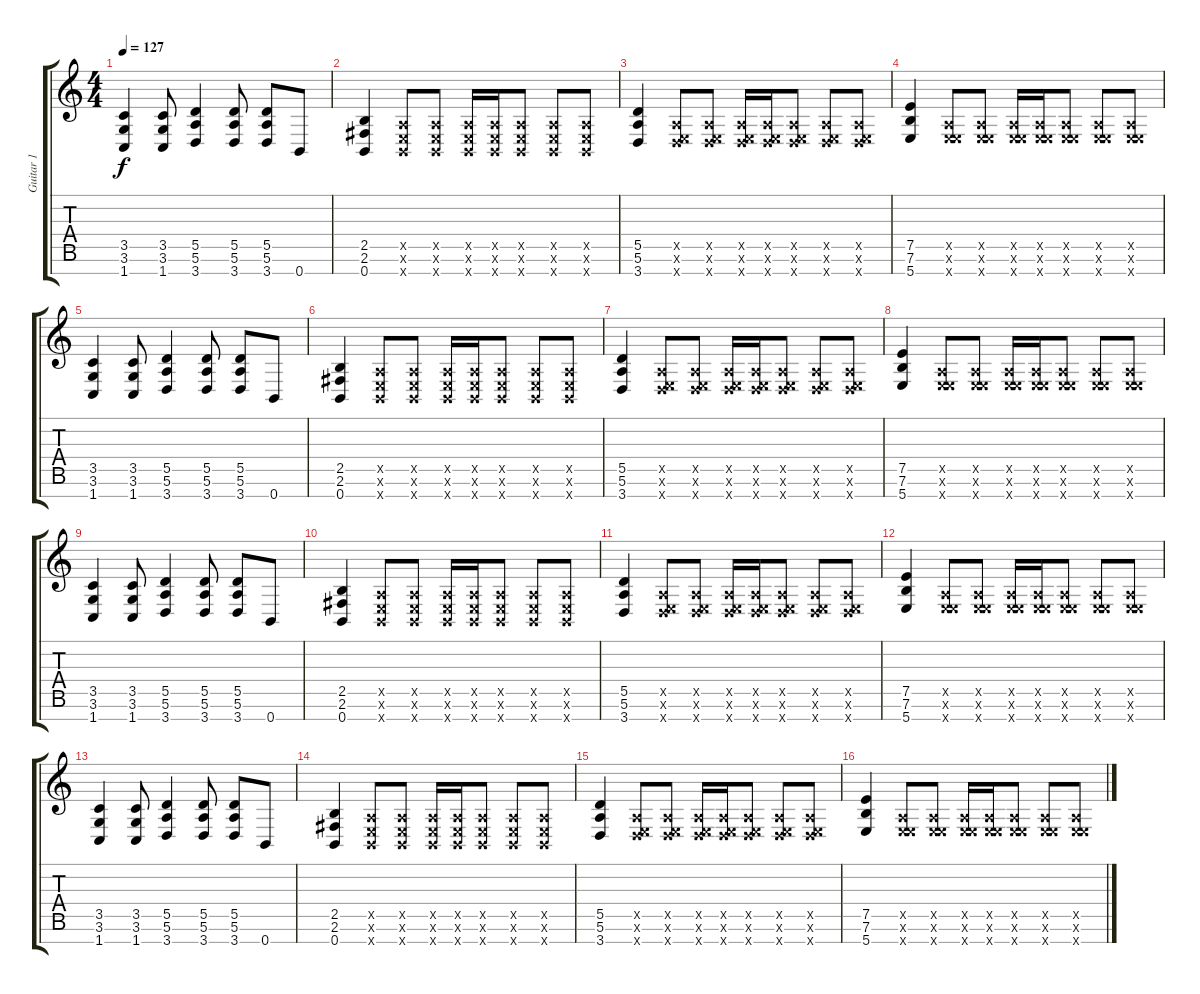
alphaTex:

\track ("Guitar 1" "Guitar 1") {instrument distortionguitar}
\staff {score tabs}
\tuning (E4 B3 G3 D3 A2 E2 B1) {hide}
\ts (4 4)
\tempo 127
\clef g2
\ks c
(3.5 3.6 1.7).4{dy f} (3.5 3.6 1.7).8 (5.5 5.6 3.7).4 (5.5 5.6 3.7).8 (5.5 5.6 3.7).8 0.7.8 |
(2.5 2.6 0.7).4 (0.5{x} 0.6{x} 0.7{x}).8 (0.5{x} 0.6{x} 0.7{x}).8 (0.5{x} 0.6{x} 0.7{x}).16 (0.5{x} 0.6{x} 0.7{x}).16 (0.5{x} 0.6{x} 0.7{x}).8 (0.5{x} 0.6{x} 0.7{x}).8 (0.5{x} 0.6{x} 0.7{x}).8 |
(5.5 5.6 3.7).4 (0.5{x} 0.6{x} 3.7{x}).8 (0.5{x} 0.6{x} 3.7{x}).8 (0.5{x} 0.6{x} 3.7{x}).16 (0.5{x} 0.6{x} 3.7{x}).16 (0.5{x} 0.6{x} 3.7{x}).8 (0.5{x} 0.6{x} 3.7{x}).8 (0.5{x} 0.6{x} 3.7{x}).8 |
(7.5 7.6 5.7).4 (0.5{x} 0.6{x} 5.7{x}).8 (0.5{x} 0.6{x} 5.7{x}).8 (0.5{x} 0.6{x} 5.7{x}).16 (0.5{x} 0.6{x} 5.7{x}).16 (0.5{x} 0.6{x} 5.7{x}).8 (0.5{x} 0.6{x} 5.7{x}).8 (0.5{x} 0.6{x} 5.7{x}).8 |
(3.5 3.6 1.7).4 (3.5 3.6 1.7).8 (5.5 5.6 3.7).4 (5.5 5.6 3.7).8 (5.5 5.6 3.7).8 0.7.8 |
(2.5 2.6 0.7).4 (0.5{x} 0.6{x} 0.7{x}).8 (0.5{x} 0.6{x} 0.7{x}).8 (0.5{x} 0.6{x} 0.7{x}).16 (0.5{x} 0.6{x} 0.7{x}).16 (0.5{x} 0.6{x} 0.7{x}).8 (0.5{x} 0.6{x} 0.7{x}).8 (0.5{x} 0.6{x} 0.7{x}).8 |
(5.5 5.6 3.7).4 (0.5{x} 0.6{x} 3.7{x}).8 (0.5{x} 0.6{x} 3.7{x}).8 (0.5{x} 0.6{x} 3.7{x}).16 (0.5{x} 0.6{x} 3.7{x}).16 (0.5{x} 0.6{x} 3.7{x}).8 (0.5{x} 0.6{x} 3.7{x}).8 (0.5{x} 0.6{x} 3.7{x}).8 |
(7.5 7.6 5.7).4 (0.5{x} 0.6{x} 5.7{x}).8 (0.5{x} 0.6{x} 5.7{x}).8 (0.5{x} 0.6{x} 5.7{x}).16 (0.5{x} 0.6{x} 5.7{x}).16 (0.5{x} 0.6{x} 5.7{x}).8 (0.5{x} 0.6{x} 5.7{x}).8 (0.5{x} 0.6{x} 5.7{x}).8 |
(3.5 3.6 1.7).4 (3.5 3.6 1.7).8 (5.5 5.6 3.7).4 (5.5 5.6 3.7).8 (5.5 5.6 3.7).8 0.7.8 |
(2.5 2.6 0.7).4 (0.5{x} 0.6{x} 0.7{x}).8 (0.5{x} 0.6{x} 0.7{x}).8 (0.5{x} 0.6{x} 0.7{x}).16 (0.5{x} 0.6{x} 0.7{x}).16 (0.5{x} 0.6{x} 0.7{x}).8 (0.5{x} 0.6{x} 0.7{x}).8 (0.5{x} 0.6{x} 0.7{x}).8 |
(5.5 5.6 3.7).4 (0.5{x} 0.6{x} 3.7{x}).8 (0.5{x} 0.6{x} 3.7{x}).8 (0.5{x} 0.6{x} 3.7{x}).16 (0.5{x} 0.6{x} 3.7{x}).16 (0.5{x} 0.6{x} 3.7{x}).8 (0.5{x} 0.6{x} 3.7{x}).8 (0.5{x} 0.6{x} 3.7{x}).8 |
(7.5 7.6 5.7).4 (0.5{x} 0.6{x} 5.7{x}).8 (0.5{x} 0.6{x} 5.7{x}).8 (0.5{x} 0.6{x} 5.7{x}).16 (0.5{x} 0.6{x} 5.7{x}).16 (0.5{x} 0.6{x} 5.7{x}).8 (0.5{x} 0.6{x} 5.7{x}).8 (0.5{x} 0.6{x} 5.7{x}).8 |
(3.5 3.6 1.7).4 (3.5 3.6 1.7).8 (5.5 5.6 3.7).4 (5.5 5.6 3.7).8 (5.5 5.6 3.7).8 0.7.8 |
(2.5 2.6 0.7).4 (0.5{x} 0.6{x} 0.7{x}).8 (0.5{x} 0.6{x} 0.7{x}).8 (0.5{x} 0.6{x} 0.7{x}).16 (0.5{x} 0.6{x} 0.7{x}).16 (0.5{x} 0.6{x} 0.7{x}).8 (0.5{x} 0.6{x} 0.7{x}).8 (0.5{x} 0.6{x} 0.7{x}).8 |
(5.5 5.6 3.7).4 (0.5{x} 0.6{x} 3.7{x}).8 (0.5{x} 0.6{x} 3.7{x}).8 (0.5{x} 0.6{x} 3.7{x}).16 (0.5{x} 0.6{x} 3.7{x}).16 (0.5{x} 0.6{x} 3.7{x}).8 (0.5{x} 0.6{x} 3.7{x}).8 (0.5{x} 0.6{x} 3.7{x}).8 |
(7.5 7.6 5.7).4 (0.5{x} 0.6{x} 5.7{x}).8 (0.5{x} 0.6{x} 5.7{x}).8 (0.5{x} 0.6{x} 5.7{x}).16 (0.5{x} 0.6{x} 5.7{x}).16 (0.5{x} 0.6{x} 5.7{x}).8 (0.5{x} 0.6{x} 5.7{x}).8 (0.5{x} 0.6{x} 5.7{x}).8
